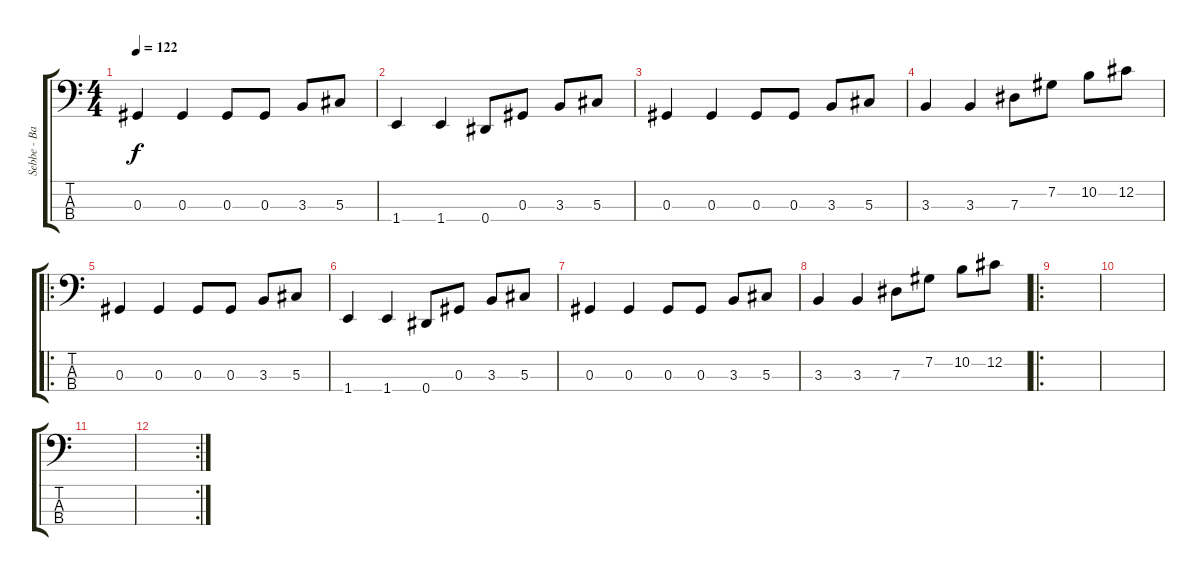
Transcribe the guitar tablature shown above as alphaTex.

\track ("Sebbe - Bass Guitar" "Sebbe - Ba") {instrument electricbasspick}
\staff {score tabs}
\tuning (Gb2 Db2 Ab1 Eb1) {hide}
\ts (4 4)
\tempo 122
\clef f4
\ks c
0.3.4{dy f} 0.3.4 0.3.8 0.3.8 3.3.8 5.3.8 |
1.4.4 1.4.4 0.4.8 0.3.8 3.3.8 5.3.8 |
0.3.4 0.3.4 0.3.8 0.3.8 3.3.8 5.3.8 |
3.3.4 3.3.4 7.3.8 7.2.8 10.2.8 12.2.8 |
\ro
0.3.4 0.3.4 0.3.8 0.3.8 3.3.8 5.3.8 |
1.4.4 1.4.4 0.4.8 0.3.8 3.3.8 5.3.8 |
0.3.4 0.3.4 0.3.8 0.3.8 3.3.8 5.3.8 |
3.3.4 3.3.4 7.3.8 7.2.8 10.2.8 12.2.8 |
\ro
|
|
|
\rc 2
